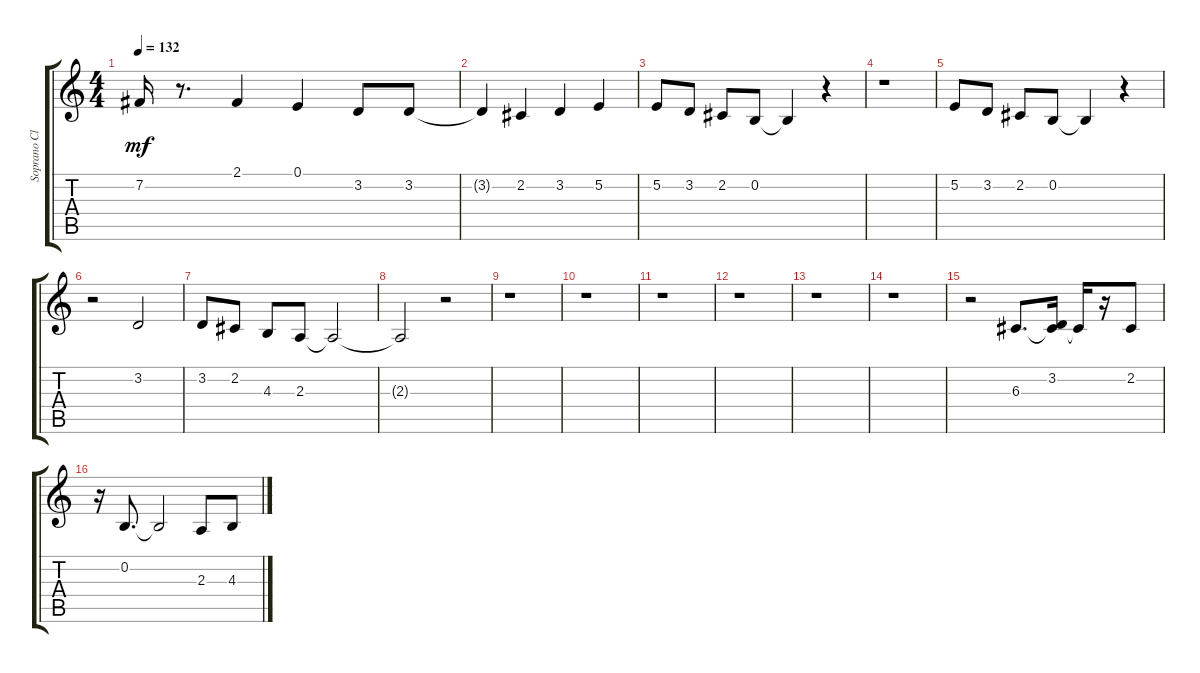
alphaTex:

\track ("Soprano Clarinet C" "Soprano Cl") {instrument flute}
\staff {score tabs}
\tuning (E4 B3 G3 D3 A2 E2) {hide}
\ts (4 4)
\tempo 132
\clef g2
\ks aminor
7.2{t}.16{dy mf} r.8{d} 2.1.4 0.1.4 3.2.8 3.2.8 |
3.2{t}.4 2.2.4 3.2.4 5.2.4 |
5.2.8 3.2.8 2.2.8 0.2.8 0.2{t}.4 r.4 |
r.1 |
5.2.8 3.2.8 2.2.8 0.2.8 0.2{t}.4 r.4 |
r.2 3.2.2 |
3.2.8 2.2.8 4.3.8 2.3.8 2.3{t}.2 |
2.3{t}.2 r.2 |
r.1 |
r.1 |
r.1 |
r.1 |
r.1 |
r.1 |
r.2 6.3.8{d} (3.2 6.3{t}).16 6.3{t}.16 r.16 2.2.8 |
r.16 0.2.8{d} 0.2{t}.2 2.3.8 4.3.8
